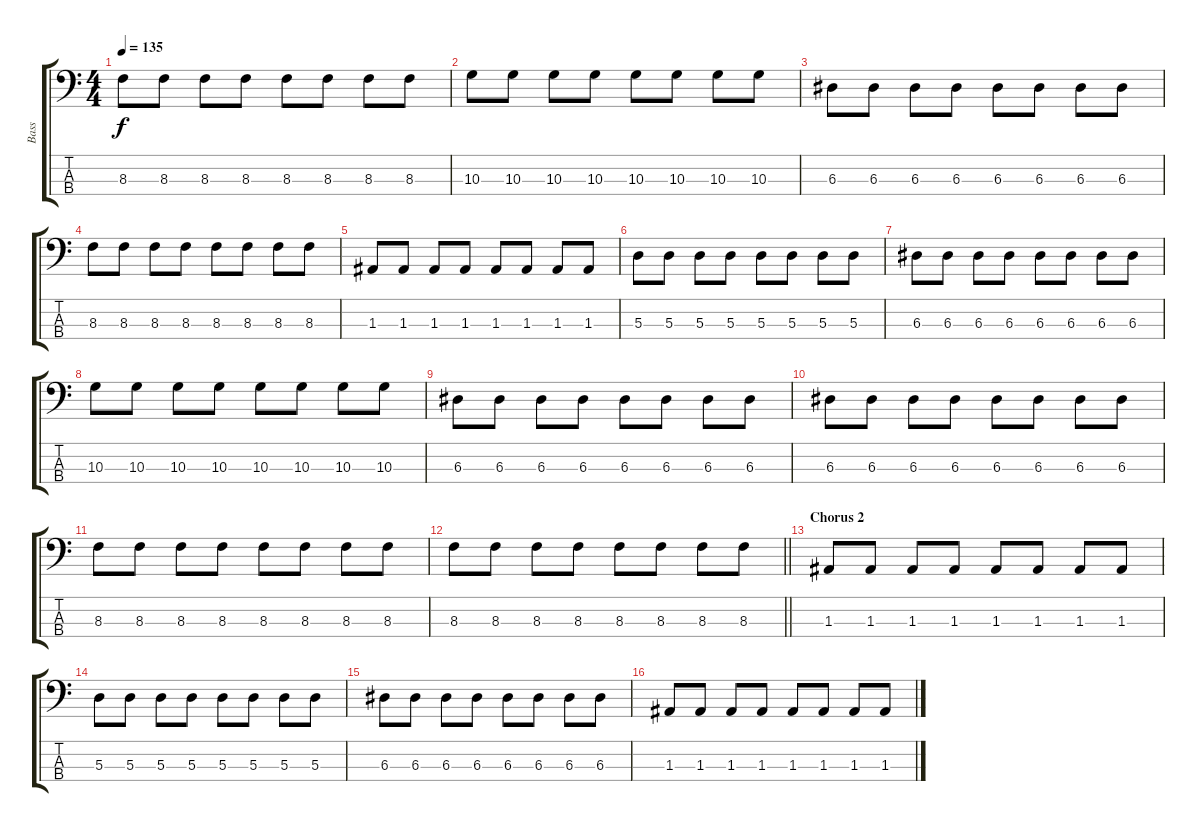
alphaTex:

\track ("Bass" "Bass") {instrument electricbasspick}
\staff {score tabs}
\tuning (G2 D2 A1 E1) {hide}
\ts (4 4)
\tempo 135
\clef f4
\ks c
8.3.8{dy f} 8.3.8 8.3.8 8.3.8 8.3.8 8.3.8 8.3.8 8.3.8 |
10.3.8 10.3.8 10.3.8 10.3.8 10.3.8 10.3.8 10.3.8 10.3.8 |
6.3.8 6.3.8 6.3.8 6.3.8 6.3.8 6.3.8 6.3.8 6.3.8 |
8.3.8 8.3.8 8.3.8 8.3.8 8.3.8 8.3.8 8.3.8 8.3.8 |
1.3.8 1.3.8 1.3.8 1.3.8 1.3.8 1.3.8 1.3.8 1.3.8 |
5.3.8 5.3.8 5.3.8 5.3.8 5.3.8 5.3.8 5.3.8 5.3.8 |
6.3.8 6.3.8 6.3.8 6.3.8 6.3.8 6.3.8 6.3.8 6.3.8 |
10.3.8 10.3.8 10.3.8 10.3.8 10.3.8 10.3.8 10.3.8 10.3.8 |
6.3.8 6.3.8 6.3.8 6.3.8 6.3.8 6.3.8 6.3.8 6.3.8 |
6.3.8 6.3.8 6.3.8 6.3.8 6.3.8 6.3.8 6.3.8 6.3.8 |
8.3.8 8.3.8 8.3.8 8.3.8 8.3.8 8.3.8 8.3.8 8.3.8 |
\barLineRight lightlight
8.3.8 8.3.8 8.3.8 8.3.8 8.3.8 8.3.8 8.3.8 8.3.8 |
\section ("" "Chorus 2")
1.3.8 1.3.8 1.3.8 1.3.8 1.3.8 1.3.8 1.3.8 1.3.8 |
5.3.8 5.3.8 5.3.8 5.3.8 5.3.8 5.3.8 5.3.8 5.3.8 |
6.3.8 6.3.8 6.3.8 6.3.8 6.3.8 6.3.8 6.3.8 6.3.8 |
1.3.8 1.3.8 1.3.8 1.3.8 1.3.8 1.3.8 1.3.8 1.3.8
